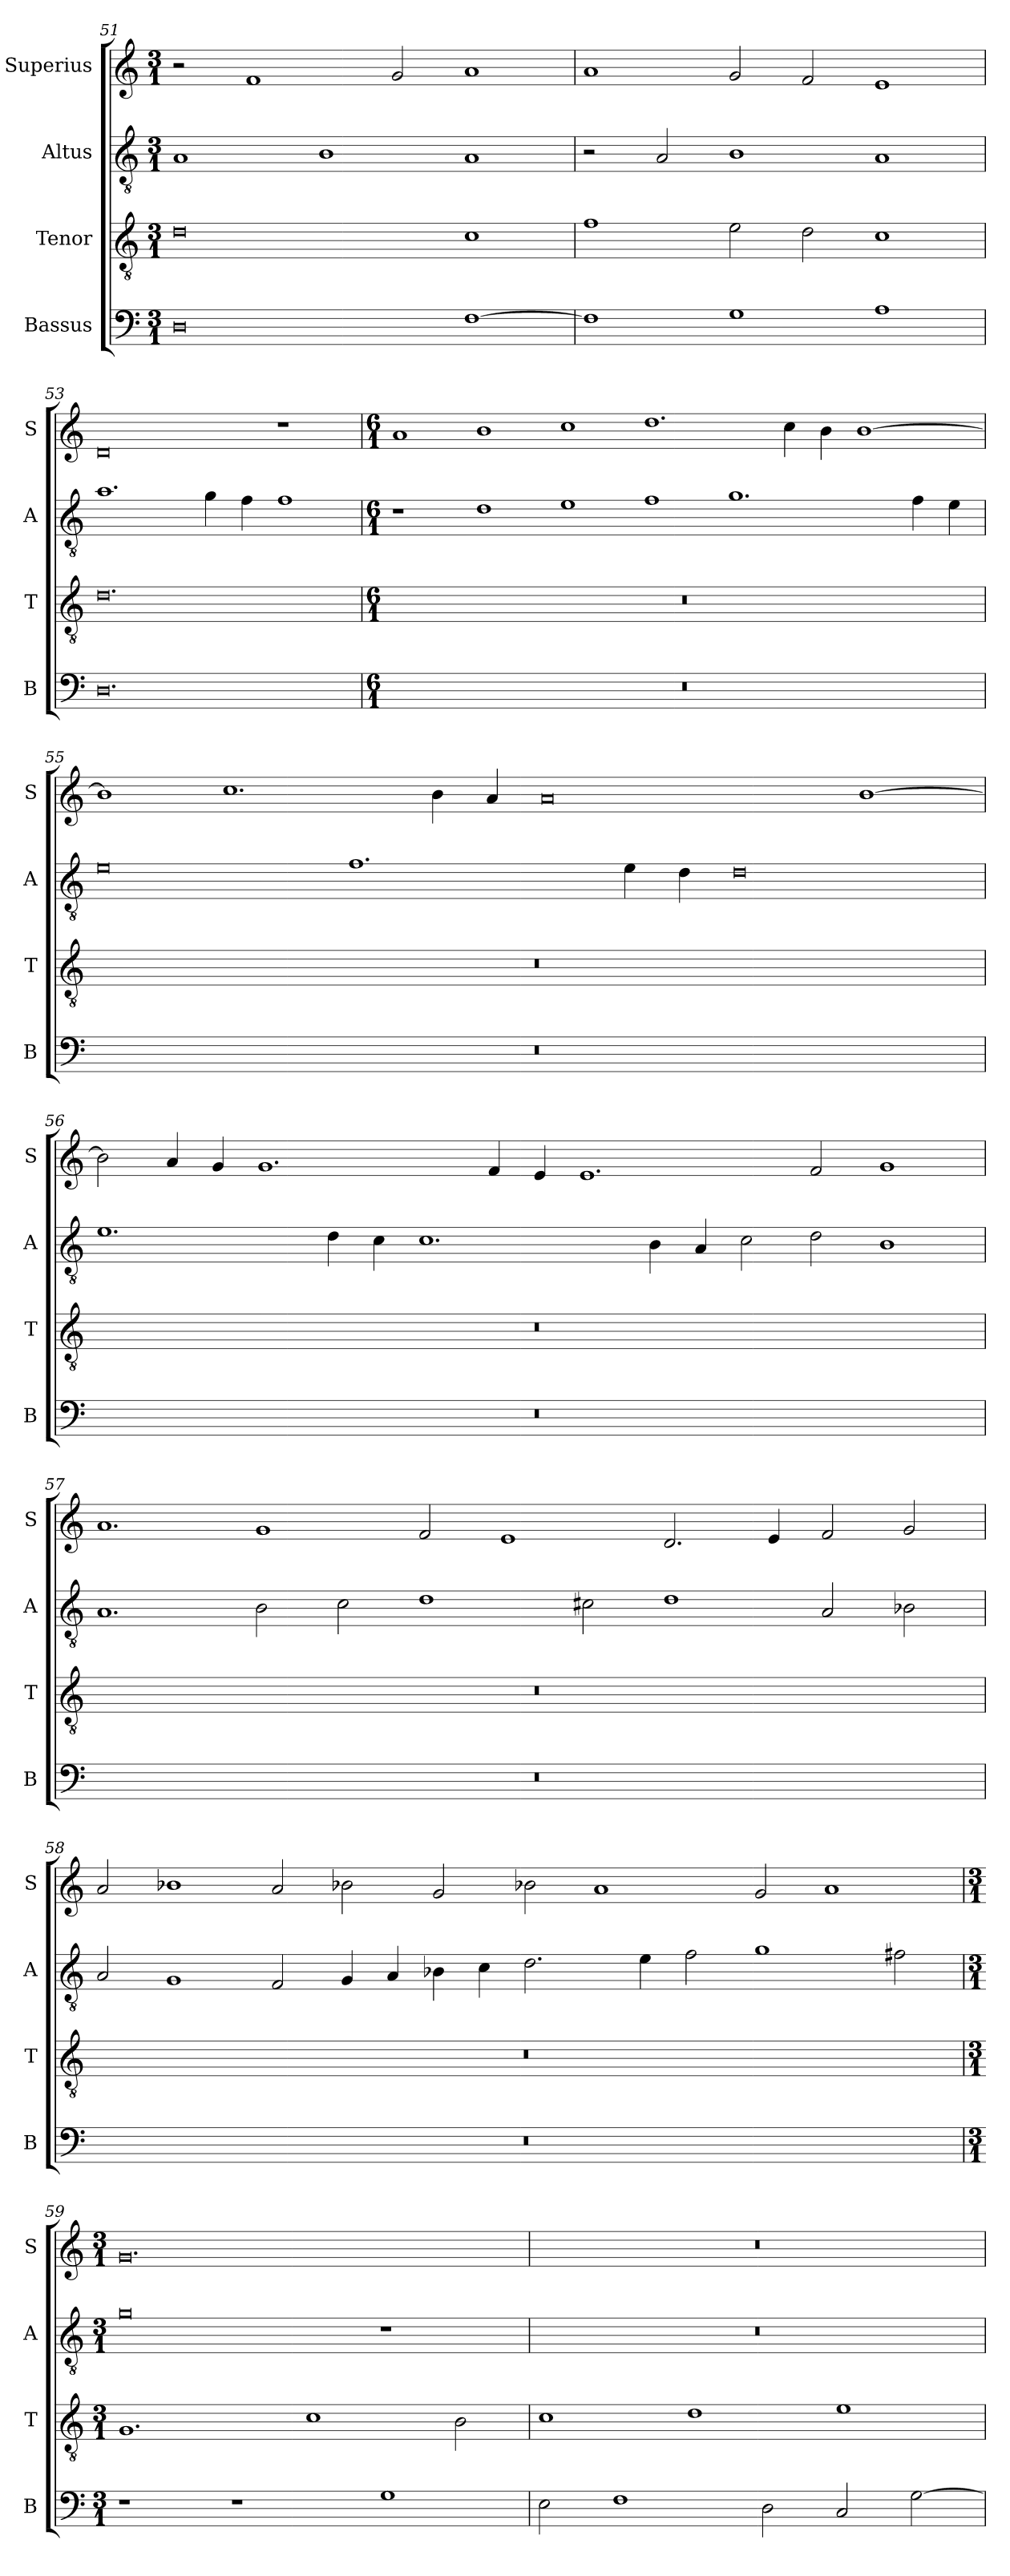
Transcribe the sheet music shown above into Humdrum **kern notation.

**kern	**kern	**kern	**kern
*part4	*part3	*part2	*part1
*staff4	*staff3	*staff2	*staff1
*I"Bassus	*I"Tenor	*I"Altus	*I"Superius
*I'B	*I'T	*I'A	*I'S
*clefF4	*clefGv2	*clefGv2	*clefG2
*k[]	*k[]	*k[]	*k[]
*M3/1	*M3/1	*M3/1	*M3/1
=51	=51	=51	=51
0D	0d	1A	2r
.	.	.	1f
.	.	1B	.
.	.	.	2g/
[1F	1c	1A	1a
=52	=52	=52	=52
1F]	1f	2r	1a
.	.	2A/	.
1G	2e\	1B	2g/
.	2d\	.	2f/
1A	1c	1A	1e
=53	=53	=53	=53
0.D	0.d	1.a	0d
.	.	4g\	.
.	.	4f\	.
.	.	1f	1r
=54	=54	=54	=54
*M6/1	*M6/1	*M6/1	*M6/1
00.r	00.r	1r	1a
.	.	1d	1b
.	.	1e	1cc
.	.	1f	1.dd
.	.	1.g	.
.	.	.	4cc\
.	.	.	4b\
.	.	.	[1b
.	.	4f\	.
.	.	4e\	.
=55	=55	=55	=55
00.r	00.r	0e	1b]
.	.	.	1.cc
.	.	1.f	.
.	.	.	4b\
.	.	.	4a/
.	.	.	0a
.	.	4e\	.
.	.	4d\	.
.	.	0d	.
.	.	.	[1b
=56	=56	=56	=56
00.r	00.r	1.e	2b\]
.	.	.	4a/
.	.	.	4g/
.	.	.	1.g
.	.	4d\	.
.	.	4c\	.
.	.	1.c	.
.	.	.	4f/
.	.	.	4e/
.	.	.	1.e
.	.	4B\	.
.	.	4A/	.
.	.	2c\	.
.	.	2d\	2f/
.	.	1B	1g
=57	=57	=57	=57
00.r	00.r	1.A	1.a
.	.	2B\	1g
.	.	2c\	.
.	.	1d	2f/
.	.	.	1e
.	.	2c#X\	.
.	.	1d	2.d/
.	.	.	4e/
.	.	2A/	2f/
.	.	2B-X\	2g/
=58	=58	=58	=58
00.r	00.r	2A/	2a/
.	.	1G	1b-X
.	.	2F/	2a/
.	.	4G/	2b-X\
.	.	4A/	.
.	.	4B-X\	2g/
.	.	4c\	.
.	.	2.d\	2b-X\
.	.	.	1a
.	.	4e\	.
.	.	2f\	.
.	.	1g	2g/
.	.	.	1a
.	.	2f#X\	.
=59	=59	=59	=59
*M3/1	*M3/1	*M3/1	*M3/1
1r	1.G	0g	0.g
1r	.	.	.
.	1c	.	.
1G	.	1r	.
.	2B\	.	.
=60	=60	=60	=60
2E\	1c	0.r	0.r
1F	.	.	.
.	1d	.	.
2D\	.	.	.
2C/	1e	.	.
[2G\	.	.	.
=	=	=	=
*-	*-	*-	*-
